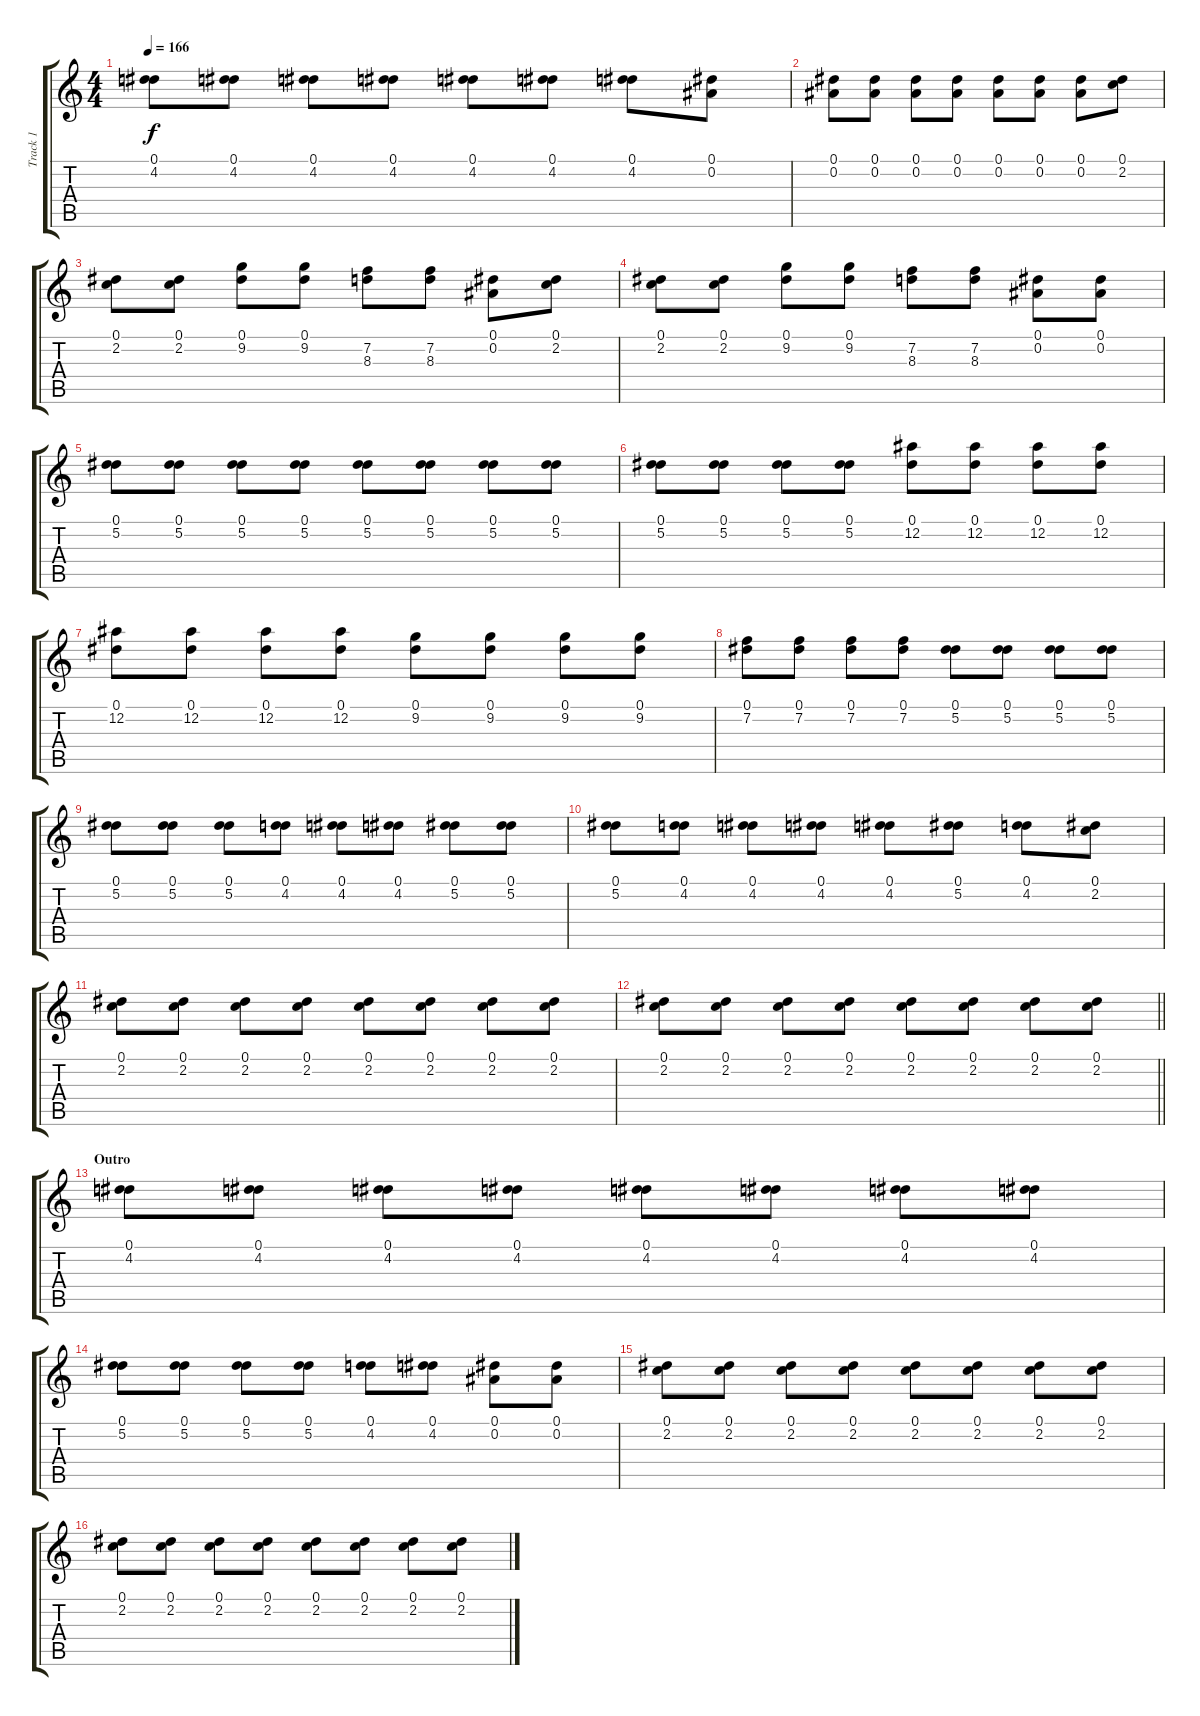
\track ("Track 1" "Track 1") {instrument distortionguitar}
\staff {score tabs}
\tuning (Eb4 Bb3 Gb3 Db3 Ab2 Db2) {hide}
\ts (4 4)
\tempo 166
\clef g2
\ks c
(0.1 4.2).8{dy f} (0.1 4.2).8 (0.1 4.2).8 (0.1 4.2).8 (0.1 4.2).8 (0.1 4.2).8 (0.1 4.2).8 (0.1 0.2).8 |
(0.1 0.2).8 (0.1 0.2).8 (0.1 0.2).8 (0.1 0.2).8 (0.1 0.2).8 (0.1 0.2).8 (0.1 0.2).8 (0.1 2.2).8 |
(0.1 2.2).8 (0.1 2.2).8 (0.1 9.2).8 (0.1 9.2).8 (7.2 8.3).8 (7.2 8.3).8 (0.1 0.2).8 (0.1 2.2).8 |
(0.1 2.2).8 (0.1 2.2).8 (0.1 9.2).8 (0.1 9.2).8 (7.2 8.3).8 (7.2 8.3).8 (0.1 0.2).8 (0.1 0.2).8 |
(0.1 5.2).8 (0.1 5.2).8 (0.1 5.2).8 (0.1 5.2).8 (0.1 5.2).8 (0.1 5.2).8 (0.1 5.2).8 (0.1 5.2).8 |
(0.1 5.2).8 (0.1 5.2).8 (0.1 5.2).8 (0.1 5.2).8 (0.1 12.2).8 (0.1 12.2).8 (0.1 12.2).8 (0.1 12.2).8 |
(0.1 12.2).8 (0.1 12.2).8 (0.1 12.2).8 (0.1 12.2).8 (0.1 9.2).8 (0.1 9.2).8 (0.1 9.2).8 (0.1 9.2).8 |
(0.1 7.2).8 (0.1 7.2).8 (0.1 7.2).8 (0.1 7.2).8 (0.1 5.2).8 (0.1 5.2).8 (0.1 5.2).8 (0.1 5.2).8 |
(0.1 5.2).8 (0.1 5.2).8 (0.1 5.2).8 (0.1 4.2).8 (0.1 4.2).8 (0.1 4.2).8 (0.1 5.2).8 (0.1 5.2).8 |
(0.1 5.2).8 (0.1 4.2).8 (0.1 4.2).8 (0.1 4.2).8 (0.1 4.2).8 (0.1 5.2).8 (0.1 4.2).8 (0.1 2.2).8 |
(0.1 2.2).8 (0.1 2.2).8 (0.1 2.2).8 (0.1 2.2).8 (0.1 2.2).8 (0.1 2.2).8 (0.1 2.2).8 (0.1 2.2).8 |
\barLineRight lightlight
(0.1 2.2).8 (0.1 2.2).8 (0.1 2.2).8 (0.1 2.2).8 (0.1 2.2).8 (0.1 2.2).8 (0.1 2.2).8 (0.1 2.2).8 |
\section ("" "Outro")
(0.1 4.2).8 (0.1 4.2).8 (0.1 4.2).8 (0.1 4.2).8 (0.1 4.2).8 (0.1 4.2).8 (0.1 4.2).8 (0.1 4.2).8 |
(0.1 5.2).8 (0.1 5.2).8 (0.1 5.2).8 (0.1 5.2).8 (0.1 4.2).8 (0.1 4.2).8 (0.1 0.2).8 (0.1 0.2).8 |
(0.1 2.2).8 (0.1 2.2).8 (0.1 2.2).8 (0.1 2.2).8 (0.1 2.2).8 (0.1 2.2).8 (0.1 2.2).8 (0.1 2.2).8 |
(0.1 2.2).8 (0.1 2.2).8 (0.1 2.2).8 (0.1 2.2).8 (0.1 2.2).8 (0.1 2.2).8 (0.1 2.2).8 (0.1 2.2).8
